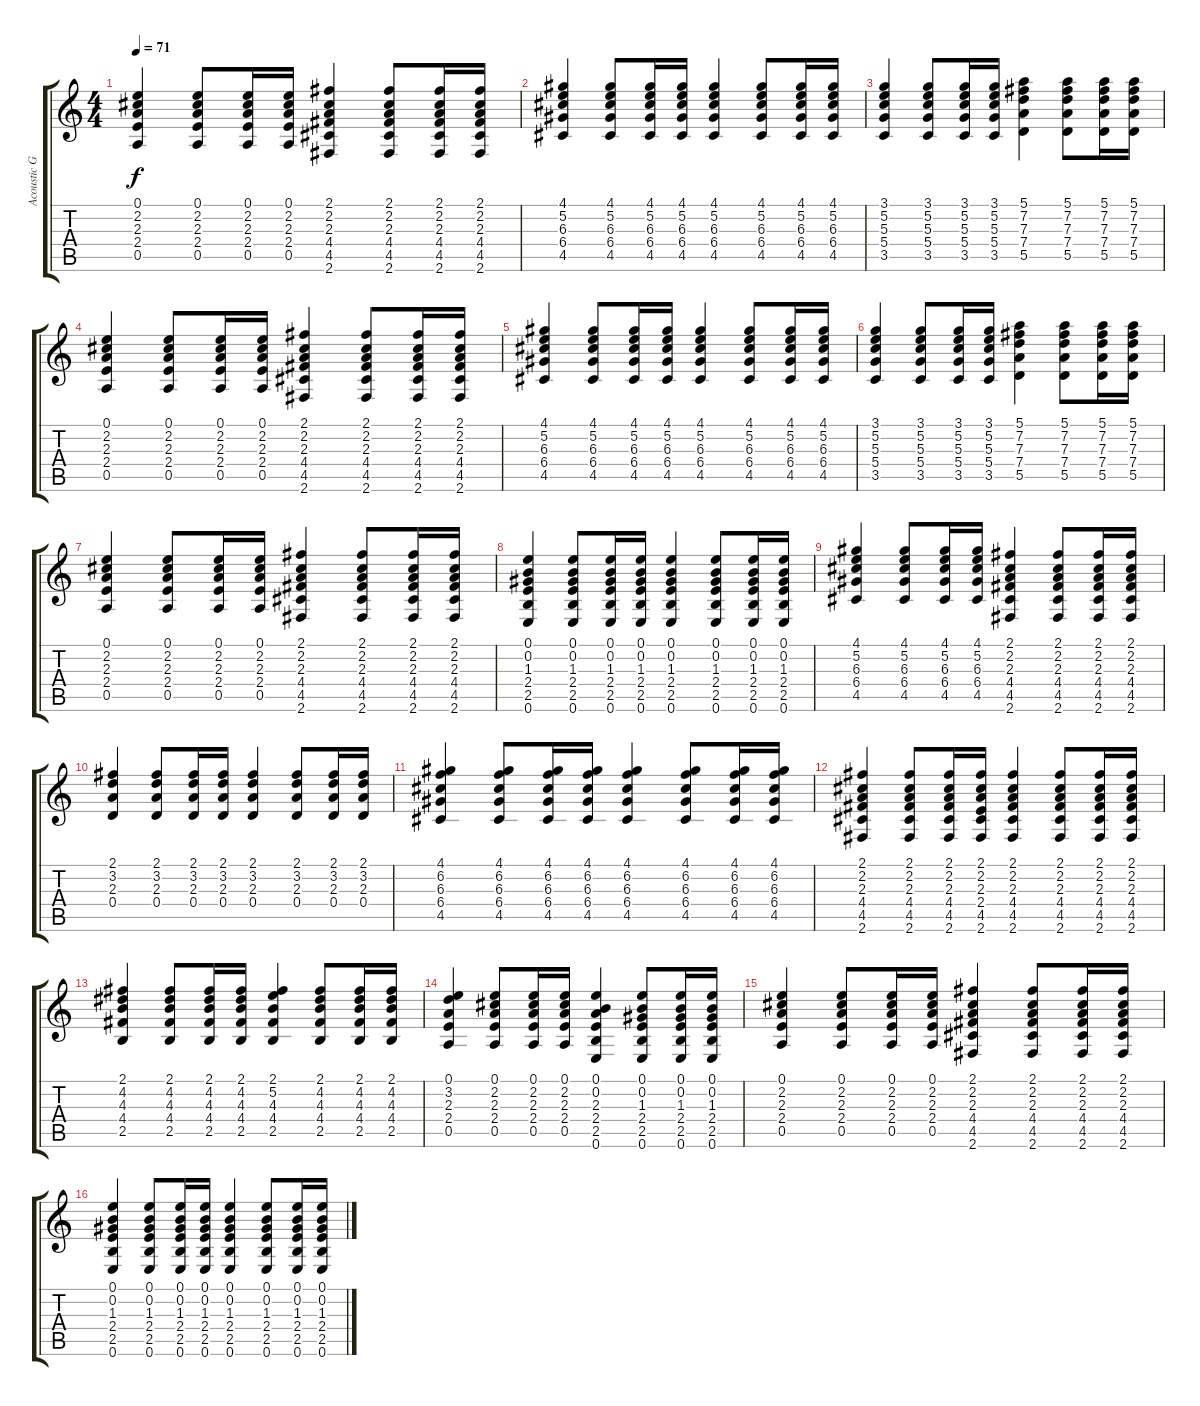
\track ("Acoustic Guitar" "Acoustic G") {instrument acousticguitarsteel}
\staff {score tabs}
\tuning (E4 B3 G3 D3 A2 E2) {hide}
\ts (4 4)
\tempo 71
\clef g2
\ks c
(0.1 2.2 2.3 2.4 0.5).4{dy f instrument acousticguitarsteel} (0.1 2.2 2.3 2.4 0.5).8 (0.1 2.2 2.3 2.4 0.5).16 (0.1 2.2 2.3 2.4 0.5).16 (2.1 2.2 2.3 4.4 4.5 2.6).4 (2.1 2.2 2.3 4.4 4.5 2.6).8 (2.1 2.2 2.3 4.4 4.5 2.6).16 (2.1 2.2 2.3 4.4 4.5 2.6).16 |
(4.1 5.2 6.3 6.4 4.5).4 (4.1 5.2 6.3 6.4 4.5).8 (4.1 5.2 6.3 6.4 4.5).16 (4.1 5.2 6.3 6.4 4.5).16 (4.1 5.2 6.3 6.4 4.5).4 (4.1 5.2 6.3 6.4 4.5).8 (4.1 5.2 6.3 6.4 4.5).16 (4.1 5.2 6.3 6.4 4.5).16 |
(3.1 5.2 5.3 5.4 3.5).4 (3.1 5.2 5.3 5.4 3.5).8 (3.1 5.2 5.3 5.4 3.5).16 (3.1 5.2 5.3 5.4 3.5).16 (5.1 7.2 7.3 7.4 5.5).4 (5.1 7.2 7.3 7.4 5.5).8 (5.1 7.2 7.3 7.4 5.5).16 (5.1 7.2 7.3 7.4 5.5).16 |
(0.1 2.2 2.3 2.4 0.5).4 (0.1 2.2 2.3 2.4 0.5).8 (0.1 2.2 2.3 2.4 0.5).16 (0.1 2.2 2.3 2.4 0.5).16 (2.1 2.2 2.3 4.4 4.5 2.6).4 (2.1 2.2 2.3 4.4 4.5 2.6).8 (2.1 2.2 2.3 4.4 4.5 2.6).16 (2.1 2.2 2.3 4.4 4.5 2.6).16 |
(4.1 5.2 6.3 6.4 4.5).4 (4.1 5.2 6.3 6.4 4.5).8 (4.1 5.2 6.3 6.4 4.5).16 (4.1 5.2 6.3 6.4 4.5).16 (4.1 5.2 6.3 6.4 4.5).4 (4.1 5.2 6.3 6.4 4.5).8 (4.1 5.2 6.3 6.4 4.5).16 (4.1 5.2 6.3 6.4 4.5).16 |
(3.1 5.2 5.3 5.4 3.5).4 (3.1 5.2 5.3 5.4 3.5).8 (3.1 5.2 5.3 5.4 3.5).16 (3.1 5.2 5.3 5.4 3.5).16 (5.1 7.2 7.3 7.4 5.5).4 (5.1 7.2 7.3 7.4 5.5).8 (5.1 7.2 7.3 7.4 5.5).16 (5.1 7.2 7.3 7.4 5.5).16 |
(0.1 2.2 2.3 2.4 0.5).4 (0.1 2.2 2.3 2.4 0.5).8 (0.1 2.2 2.3 2.4 0.5).16 (0.1 2.2 2.3 2.4 0.5).16 (2.1 2.2 2.3 4.4 4.5 2.6).4 (2.1 2.2 2.3 4.4 4.5 2.6).8 (2.1 2.2 2.3 4.4 4.5 2.6).16 (2.1 2.2 2.3 4.4 4.5 2.6).16 |
(0.1 0.2 1.3 2.4 2.5 0.6).4 (0.1 0.2 1.3 2.4 2.5 0.6).8 (0.1 0.2 1.3 2.4 2.5 0.6).16 (0.1 0.2 1.3 2.4 2.5 0.6).16 (0.1 0.2 1.3 2.4 2.5 0.6).4 (0.1 0.2 1.3 2.4 2.5 0.6).8 (0.1 0.2 1.3 2.4 2.5 0.6).16 (0.1 0.2 1.3 2.4 2.5 0.6).16 |
(4.1 5.2 6.3 6.4 4.5).4 (4.1 5.2 6.3 6.4 4.5).8 (4.1 5.2 6.3 6.4 4.5).16 (4.1 5.2 6.3 6.4 4.5).16 (2.1 2.2 2.3 4.4 4.5 2.6).4 (2.1 2.2 2.3 4.4 4.5 2.6).8 (2.1 2.2 2.3 4.4 4.5 2.6).16 (2.1 2.2 2.3 4.4 4.5 2.6).16 |
(2.1 3.2 2.3 0.4).4 (2.1 3.2 2.3 0.4).8 (2.1 3.2 2.3 0.4).16 (2.1 3.2 2.3 0.4).16 (2.1 3.2 2.3 0.4).4 (2.1 3.2 2.3 0.4).8 (2.1 3.2 2.3 0.4).16 (2.1 3.2 2.3 0.4).16 |
(4.1 6.2 6.3 6.4 4.5).4 (4.1 6.2 6.3 6.4 4.5).8 (4.1 6.2 6.3 6.4 4.5).16 (4.1 6.2 6.3 6.4 4.5).16 (4.1 6.2 6.3 6.4 4.5).4 (4.1 6.2 6.3 6.4 4.5).8 (4.1 6.2 6.3 6.4 4.5).16 (4.1 6.2 6.3 6.4 4.5).16 |
(2.1 2.2 2.3 4.4 4.5 2.6).4 (2.1 2.2 2.3 4.4 4.5 2.6).8 (2.1 2.2 2.3 4.4 4.5 2.6).16 (2.1 2.2 2.3 2.4 4.5 2.6).16 (2.1 2.2 2.3 4.4 4.5 2.6).4 (2.1 2.2 2.3 4.4 4.5 2.6).8 (2.1 2.2 2.3 4.4 4.5 2.6).16 (2.1 2.2 2.3 4.4 4.5 2.6).16 |
(2.1 4.2 4.3 4.4 2.5).4 (2.1 4.2 4.3 4.4 2.5).8 (2.1 4.2 4.3 4.4 2.5).16 (2.1 4.2 4.3 4.4 2.5).16 (2.1 5.2 4.3 4.4 2.5).4 (2.1 4.2 4.3 4.4 2.5).8 (2.1 4.2 4.3 4.4 2.5).16 (2.1 4.2 4.3 4.4 2.5).16 |
(0.1 3.2 2.3 2.4 0.5).4 (0.1 2.2 2.3 2.4 0.5).8 (0.1 2.2 2.3 2.4 0.5).16 (0.1 2.2 2.3 2.4 0.5).16 (0.1 0.2 2.3 2.4 2.5 0.6).4 (0.1 0.2 1.3 2.4 2.5 0.6).8 (0.1 0.2 1.3 2.4 2.5 0.6).16 (0.1 0.2 1.3 2.4 2.5 0.6).16 |
(0.1 2.2 2.3 2.4 0.5).4 (0.1 2.2 2.3 2.4 0.5).8 (0.1 2.2 2.3 2.4 0.5).16 (0.1 2.2 2.3 2.4 0.5).16 (2.1 2.2 2.3 4.4 4.5 2.6).4 (2.1 2.2 2.3 4.4 4.5 2.6).8 (2.1 2.2 2.3 4.4 4.5 2.6).16 (2.1 2.2 2.3 4.4 4.5 2.6).16 |
(0.1 0.2 1.3 2.4 2.5 0.6).4 (0.1 0.2 1.3 2.4 2.5 0.6).8 (0.1 0.2 1.3 2.4 2.5 0.6).16 (0.1 0.2 1.3 2.4 2.5 0.6).16 (0.1 0.2 1.3 2.4 2.5 0.6).4 (0.1 0.2 1.3 2.4 2.5 0.6).8 (0.1 0.2 1.3 2.4 2.5 0.6).16 (0.1 0.2 1.3 2.4 2.5 0.6).16
